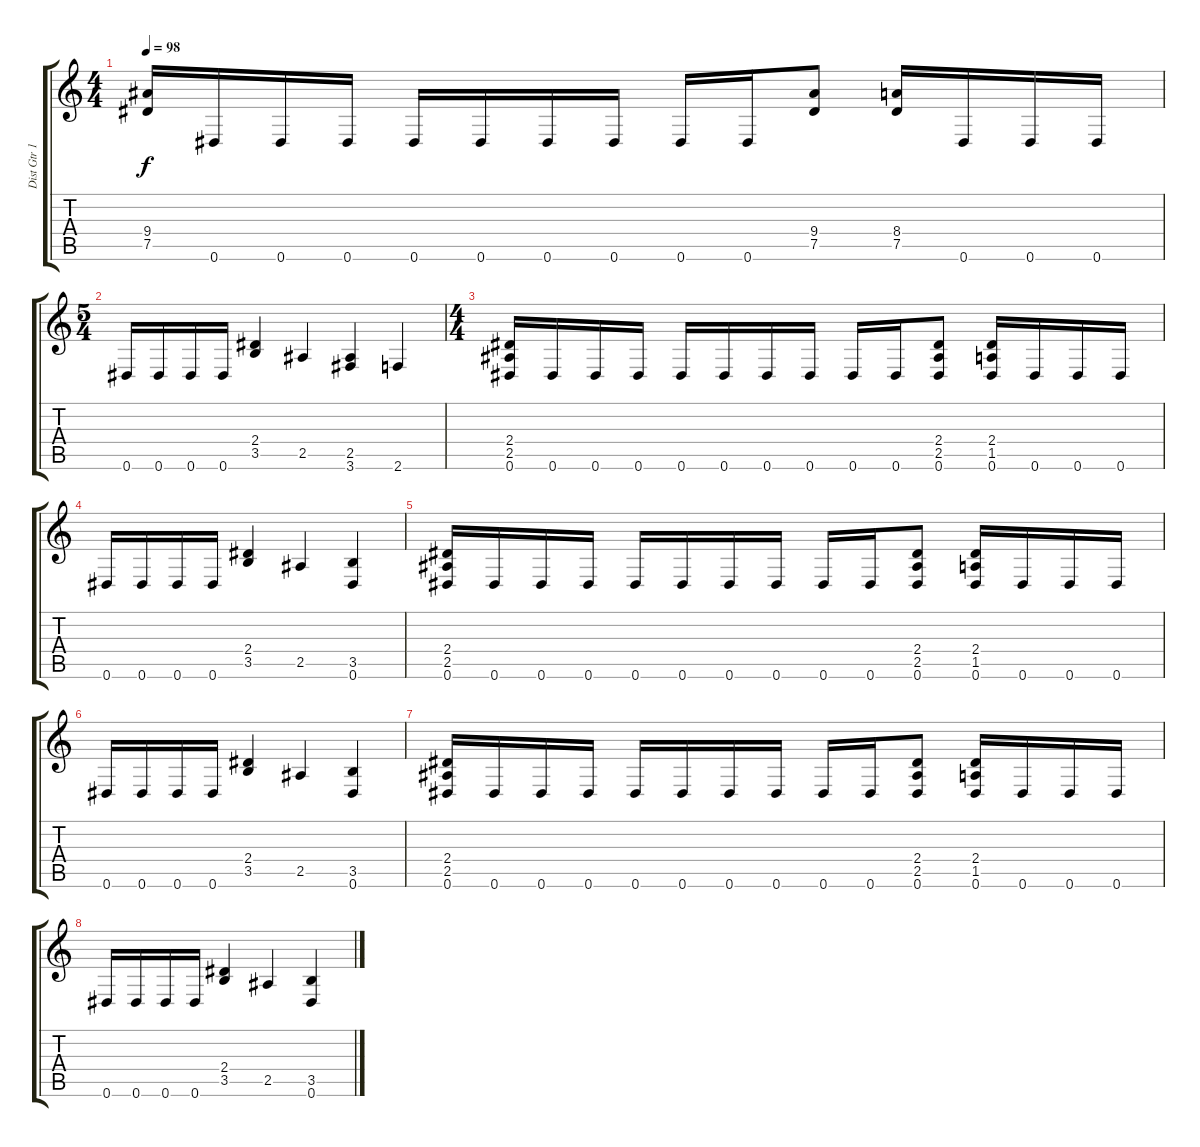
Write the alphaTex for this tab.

\track ("Dist Gtr 1" "Dist Gtr 1") {instrument distortionguitar}
\staff {score tabs}
\tuning (Eb4 Bb3 Gb3 Db3 Ab2 Eb2) {hide}
\ts (4 4)
\tempo 98
\clef g2
\ks c
(9.4 7.5).16{dy f} 0.6.16 0.6.16 0.6.16 0.6.16 0.6.16 0.6.16 0.6.16 0.6.16 0.6.16 (9.4 7.5).8 (8.4 7.5).16 0.6.16 0.6.16 0.6.16 |
\ts (5 4)
0.6.16 0.6.16 0.6.16 0.6.16 (2.4 3.5).4 2.5.4 (2.5 3.6).4 2.6.4 |
\ts (4 4)
(2.4 2.5 0.6).16 0.6.16 0.6.16 0.6.16 0.6.16 0.6.16 0.6.16 0.6.16 0.6.16 0.6.16 (2.4 2.5 0.6).8 (2.4 1.5 0.6).16 0.6.16 0.6.16 0.6.16 |
0.6.16 0.6.16 0.6.16 0.6.16 (2.4 3.5).4 2.5.4 (3.5 0.6).4 |
(2.4 2.5 0.6).16 0.6.16 0.6.16 0.6.16 0.6.16 0.6.16 0.6.16 0.6.16 0.6.16 0.6.16 (2.4 2.5 0.6).8 (2.4 1.5 0.6).16 0.6.16 0.6.16 0.6.16 |
0.6.16 0.6.16 0.6.16 0.6.16 (2.4 3.5).4 2.5.4 (3.5 0.6).4 |
(2.4 2.5 0.6).16 0.6.16 0.6.16 0.6.16 0.6.16 0.6.16 0.6.16 0.6.16 0.6.16 0.6.16 (2.4 2.5 0.6).8 (2.4 1.5 0.6).16 0.6.16 0.6.16 0.6.16 |
0.6.16 0.6.16 0.6.16 0.6.16 (2.4 3.5).4 2.5.4 (3.5 0.6).4
